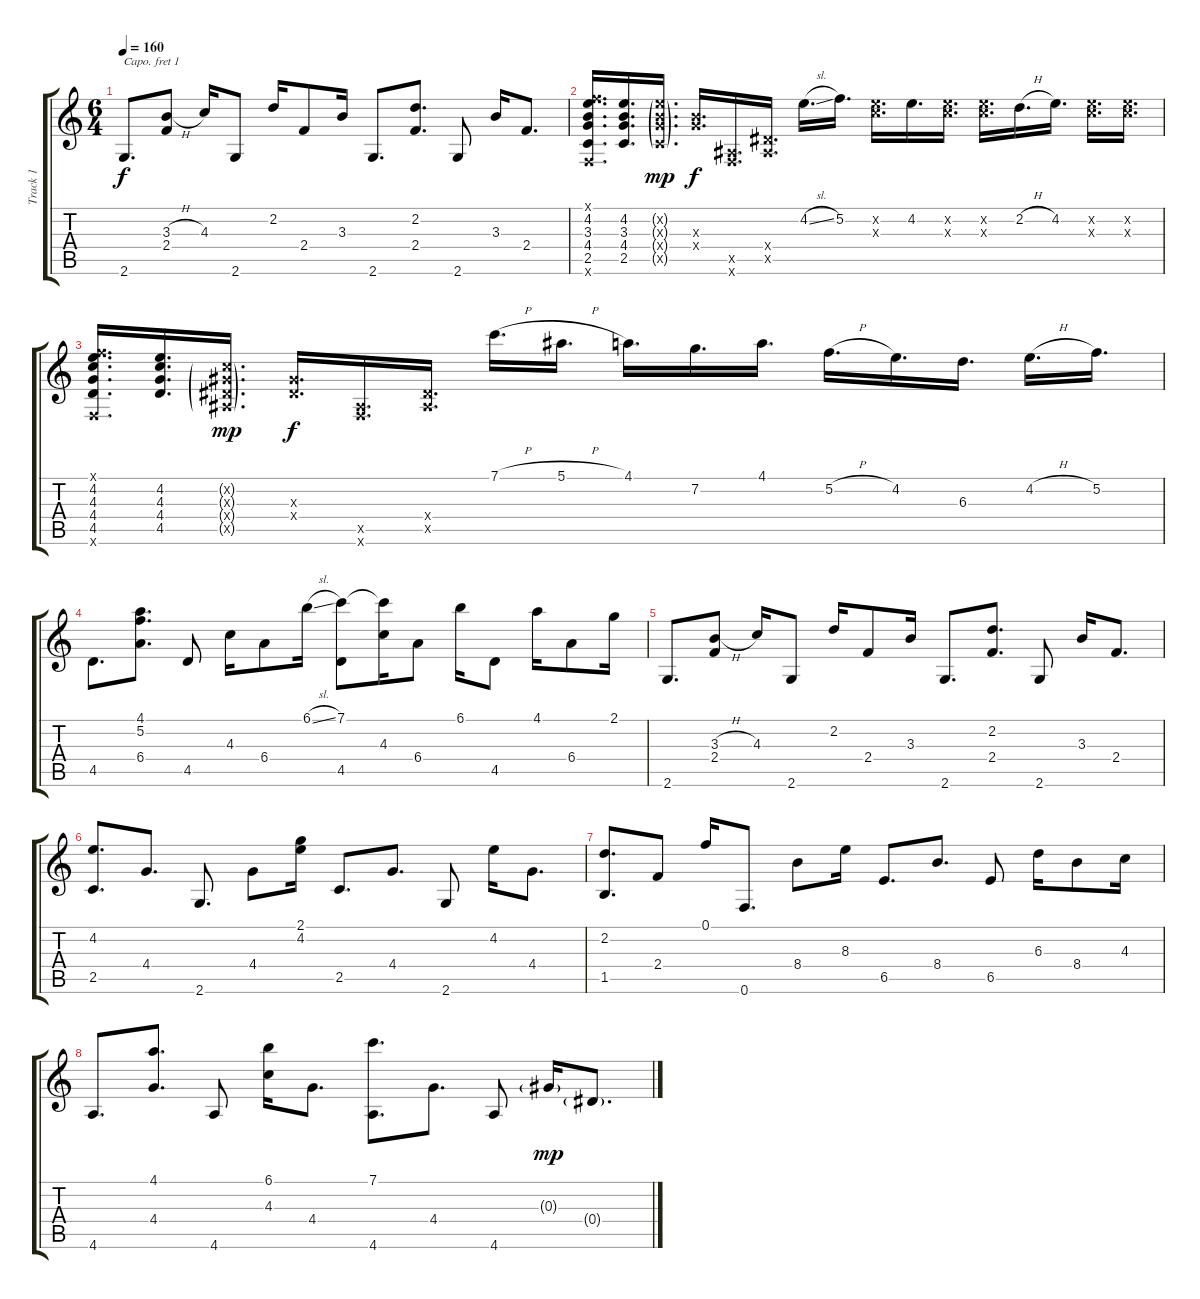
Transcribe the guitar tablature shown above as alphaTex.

\track ("Track 1" "Track 1") {instrument acousticguitarsteel}
\staff {score tabs}
\capo 1
\tuning (E4 B3 G3 D3 A2 E2) {hide}
\ts (6 4)
\tempo 160
\clef g2
\ks c
2.6.8{d dy f} (3.3{h} 2.4).8 4.3.16 2.6.8 2.2.16 2.4.8 3.3.16 2.6.8{d} (2.2 2.4).8{d} 2.6.8 3.3.16 2.4.8{d} |
(0.1{x} 4.2 3.3 4.4 2.5 0.6{x}).16{d} (4.2 3.3 4.4 2.5).16{d} (4.2{g x} 3.3{g x} 4.4{g x} 2.5{g x}).16{d dy mp} (3.3{x} 4.4{x}).16{d dy f} (0.5{x} 0.6{x}).16{d} (0.4{x} 0.5{x}).16{d} 4.2{sl}.16{d} 5.2.16{d} (4.2{x} 4.3{x}).16{d} 4.2.16{d} (4.2{x} 4.3{x}).16{d} (4.2{x} 4.3{x}).16{d} 2.2{h}.16{d} 4.2.16{d} (4.2{x} 4.3{x}).16{d} (4.2{x} 4.3{x}).16{d} |
(0.1{x} 4.2 4.3 4.4 4.5 0.6{x}).16{d} (4.2 4.3 4.4 4.5).16{d} (0.2{g x} 0.3{g x} 0.4{g x} 0.5{g x}).16{d dy mp} (0.3{x} 0.4{x}).16{d dy f} (0.5{x} 0.6{x}).16{d} (0.4{x} 0.5{x}).16{d} 7.1{h}.16{d} 5.1{h}.16{d} 4.1.16{d} 7.2.16{d} 4.1.16{d} 5.2{h}.16{d} 4.2.16{d} 6.3.16{d} 4.2{h}.16{d} 5.2.16{d} |
4.5.8{d} (4.1 5.2 6.4).8{d} 4.5.8 4.3.16 6.4.8 6.1{sl}.16 (7.1 4.5).8 (7.1{t} 4.3).16 6.4.8 6.1.16 4.5.8 4.1.16 6.4.8 2.1.16 |
2.6.8{d} (3.3{h} 2.4).8 4.3.16 2.6.8 2.2.16 2.4.8 3.3.16 2.6.8{d} (2.2 2.4).8{d} 2.6.8 3.3.16 2.4.8{d} |
(4.2 2.5).8{d} 4.4.8{d} 2.6.8{d} 4.4.8 (2.1 4.2).16 2.5.8{d} 4.4.8{d} 2.6.8 4.2.16 4.4.8{d} |
(2.2 1.5).8{d} 2.4.8 0.1.16 0.6.8{d} 8.4.8 8.3.16 6.5.8{d} 8.4.8{d} 6.5.8 6.3.16 8.4.8 4.3.16 |
4.6.8{d} (4.1 4.4).8{d} 4.6.8 (6.1 4.3).16 4.4.8{d} (7.1 4.6).8{d} 4.4.8{d} 4.6.8 0.3{g}.16{dy mp} 0.4{g}.8{d}
